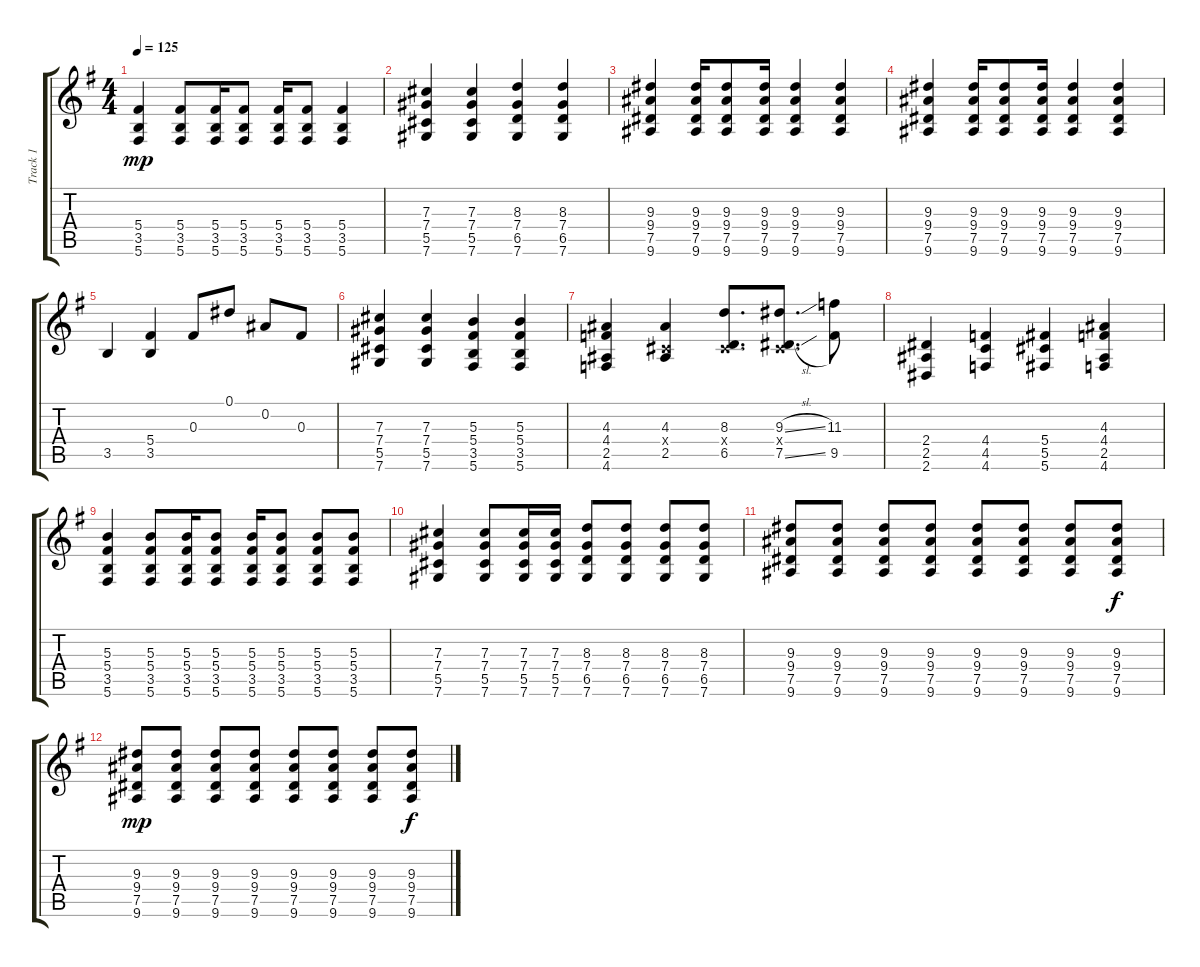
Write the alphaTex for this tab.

\track ("Track 1" "Track 1") {instrument distortionguitar}
\staff {score tabs}
\tuning (Eb4 Bb3 Gb3 Db3 Ab2 Db2) {hide}
\ts (4 4)
\tempo 125
\clef g2
\ks eminor
(5.4 3.5 5.6).4{dy mp} (5.4 3.5 5.6).8 (5.4 3.5 5.6).16 (5.4 3.5 5.6).8 (5.4 3.5 5.6).16 (5.4 3.5 5.6).8 (5.4 3.5 5.6).4 |
(7.3 7.4 5.5 7.6).4 (7.3 7.4 5.5 7.6).4 (8.3 7.4 6.5 7.6).4 (8.3 7.4 6.5 7.6).4 |
(9.3 9.4 7.5 9.6).4 (9.3 9.4 7.5 9.6).16 (9.3 9.4 7.5 9.6).8 (9.3 9.4 7.5 9.6).16 (9.3 9.4 7.5 9.6).4 (9.3 9.4 7.5 9.6).4 |
(9.3 9.4 7.5 9.6).4 (9.3 9.4 7.5 9.6).16 (9.3 9.4 7.5 9.6).8 (9.3 9.4 7.5 9.6).16 (9.3 9.4 7.5 9.6).4 (9.3 9.4 7.5 9.6).4 |
3.5.4 (5.4 3.5).4 0.3.8 0.1.8 0.2.8 0.3.8 |
(7.3 7.4 5.5 7.6).4 (7.3 7.4 5.5 7.6).4 (5.3 5.4 3.5 5.6).4 (5.3 5.4 3.5 5.6).4 |
(4.3 4.4 2.5 4.6).4 (4.3 0.4{x} 2.5).4 (8.3 0.4{x} 6.5).8{d} (9.3{sl} 0.4{x} 7.5{sl}).8{d} (11.3 9.5).8 |
(2.4 2.5 2.6).4 (4.4 4.5 4.6).4 (5.4 5.5 5.6).4 (4.3 4.4 2.5 4.6).4 |
(5.3 5.4 3.5 5.6).4 (5.3 5.4 3.5 5.6).8 (5.3 5.4 3.5 5.6).16 (5.3 5.4 3.5 5.6).8 (5.3 5.4 3.5 5.6).16 (5.3 5.4 3.5 5.6).8 (5.3 5.4 3.5 5.6).8 (5.3 5.4 3.5 5.6).8 |
(7.3 7.4 5.5 7.6).4 (7.3 7.4 5.5 7.6).8 (7.3 7.4 5.5 7.6).16 (7.3 7.4 5.5 7.6).16 (8.3 7.4 6.5 7.6).8 (8.3 7.4 6.5 7.6).8 (8.3 7.4 6.5 7.6).8 (8.3 7.4 6.5 7.6).8 |
(9.3 9.4 7.5 9.6).8 (9.3 9.4 7.5 9.6).8 (9.3 9.4 7.5 9.6).8 (9.3 9.4 7.5 9.6).8 (9.3 9.4 7.5 9.6).8 (9.3 9.4 7.5 9.6).8 (9.3 9.4 7.5 9.6).8 (9.3 9.4 7.5 9.6).8{dy f} |
(9.3 9.4 7.5 9.6).8{dy mp} (9.3 9.4 7.5 9.6).8 (9.3 9.4 7.5 9.6).8 (9.3 9.4 7.5 9.6).8 (9.3 9.4 7.5 9.6).8 (9.3 9.4 7.5 9.6).8 (9.3 9.4 7.5 9.6).8 (9.3 9.4 7.5 9.6).8{dy f}
